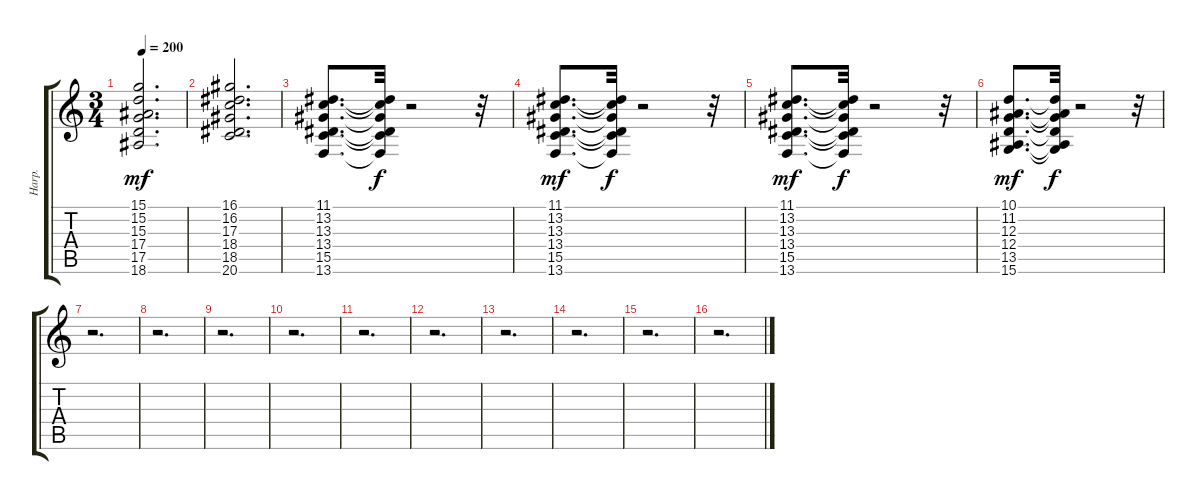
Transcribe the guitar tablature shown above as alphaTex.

\track ("Harp." "Harp.") {instrument orchestralharp}
\staff {score tabs}
\tuning (E4 B3 G3 D3 A2 E2) {hide}
\ts (3 4)
\tempo 200
\clef g2
\ks c
(15.1 15.2 15.3 17.4 17.5 18.6).2{d dy mf} |
(16.1 16.2 17.3 18.4 18.5 20.6).2{d} |
(11.1 13.2 13.3 13.4 15.5 13.6).8{d} (11.1{t} 13.2{t} 13.3{t} 13.4{t} 15.5{t} 13.6{t}).32{dy f} r.2 r.32 |
(11.1 13.2 13.3 13.4 15.5 13.6).8{d dy mf} (11.1{t} 13.2{t} 13.3{t} 13.4{t} 15.5{t} 13.6{t}).32{dy f} r.2 r.32 |
(11.1 13.2 13.3 13.4 15.5 13.6).8{d dy mf} (11.1{t} 13.2{t} 13.3{t} 13.4{t} 15.5{t} 13.6{t}).32{dy f} r.2 r.32 |
(10.1 11.2 12.3 12.4 13.5 15.6).8{d dy mf} (10.1{t} 11.2{t} 12.3{t} 12.4{t} 13.5{t} 15.6{t}).32{dy f} r.2 r.32 |
r.2{d} |
r.2{d} |
r.2{d} |
r.2{d} |
r.2{d} |
r.2{d} |
r.2{d} |
r.2{d} |
r.2{d} |
r.2{d}
